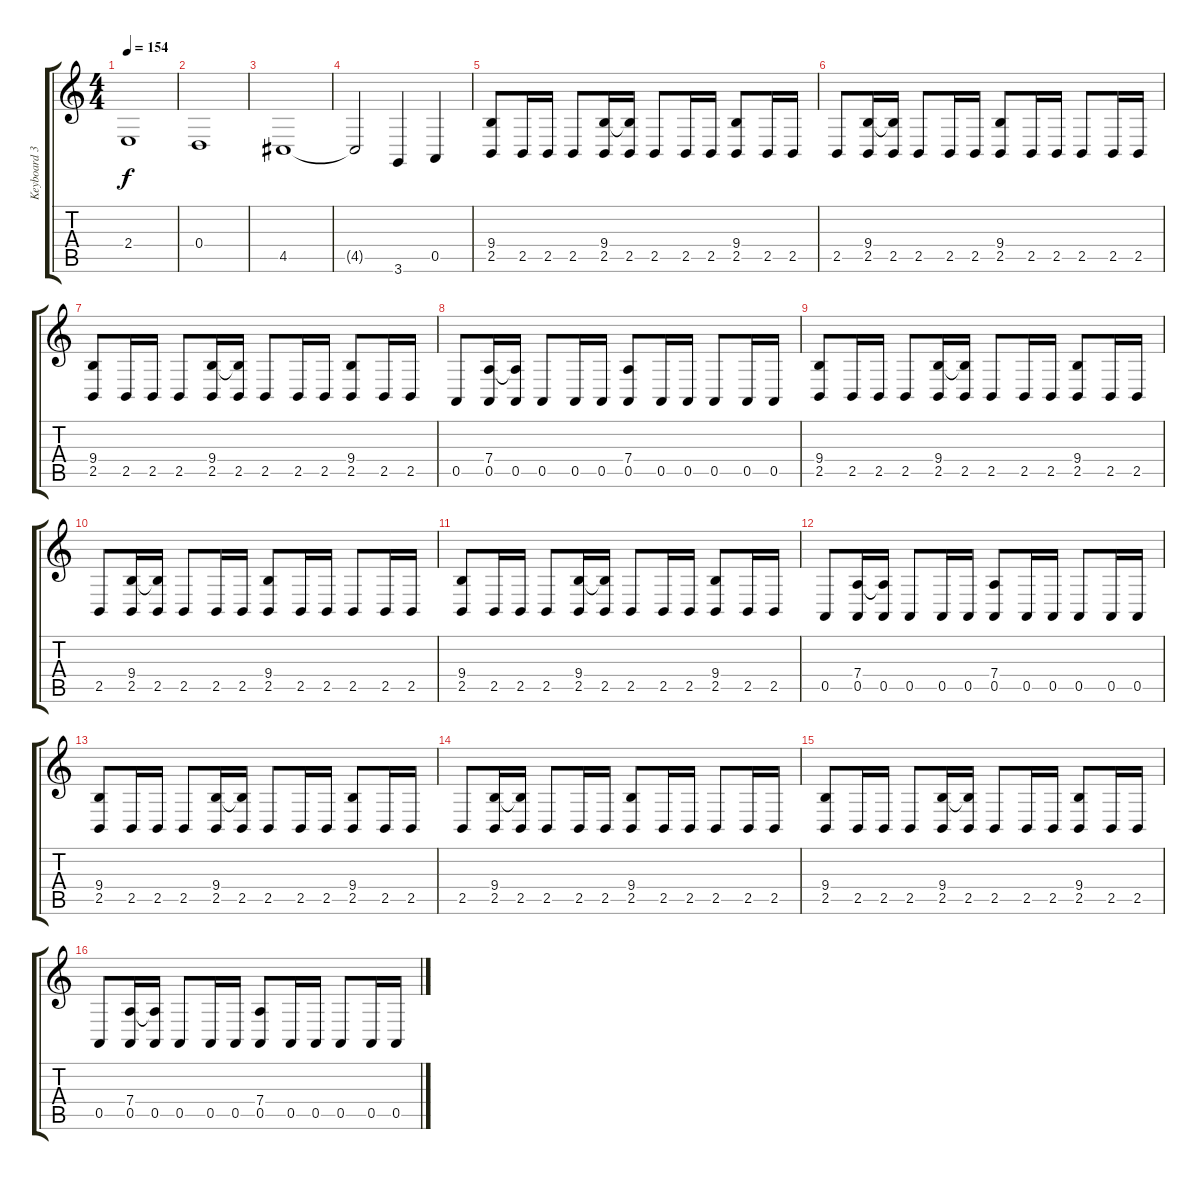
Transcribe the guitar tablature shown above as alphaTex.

\track ("Keyboard 3" "Keyboard 3") {instrument lead1square}
\staff {score tabs}
\tuning (E4 B3 G3 D3 A2 E2) {hide}
\ts (4 4)
\tempo 154
\clef g2
\ks c
2.4.1{dy f} |
0.4.1 |
4.5.1 |
4.5{t}.2 3.6.4 0.5.4 |
\section ("" "")
(9.4 2.5).8 2.5.16 2.5.16 2.5.8 (9.4 2.5).16 (9.4{t} 2.5).16 2.5.8 2.5.16 2.5.16 (9.4 2.5).8 2.5.16 2.5.16 |
2.5.8 (9.4 2.5).16 (9.4{t} 2.5).16 2.5.8 2.5.16 2.5.16 (9.4 2.5).8 2.5.16 2.5.16 2.5.8 2.5.16 2.5.16 |
(9.4 2.5).8 2.5.16 2.5.16 2.5.8 (9.4 2.5).16 (9.4{t} 2.5).16 2.5.8 2.5.16 2.5.16 (9.4 2.5).8 2.5.16 2.5.16 |
0.5.8 (7.4 0.5).16 (7.4{t} 0.5).16 0.5.8 0.5.16 0.5.16 (7.4 0.5).8 0.5.16 0.5.16 0.5.8 0.5.16 0.5.16 |
(9.4 2.5).8 2.5.16 2.5.16 2.5.8 (9.4 2.5).16 (9.4{t} 2.5).16 2.5.8 2.5.16 2.5.16 (9.4 2.5).8 2.5.16 2.5.16 |
2.5.8 (9.4 2.5).16 (9.4{t} 2.5).16 2.5.8 2.5.16 2.5.16 (9.4 2.5).8 2.5.16 2.5.16 2.5.8 2.5.16 2.5.16 |
(9.4 2.5).8 2.5.16 2.5.16 2.5.8 (9.4 2.5).16 (9.4{t} 2.5).16 2.5.8 2.5.16 2.5.16 (9.4 2.5).8 2.5.16 2.5.16 |
0.5.8 (7.4 0.5).16 (7.4{t} 0.5).16 0.5.8 0.5.16 0.5.16 (7.4 0.5).8 0.5.16 0.5.16 0.5.8 0.5.16 0.5.16 |
\section ("" "")
(9.4 2.5).8 2.5.16 2.5.16 2.5.8 (9.4 2.5).16 (9.4{t} 2.5).16 2.5.8 2.5.16 2.5.16 (9.4 2.5).8 2.5.16 2.5.16 |
2.5.8 (9.4 2.5).16 (9.4{t} 2.5).16 2.5.8 2.5.16 2.5.16 (9.4 2.5).8 2.5.16 2.5.16 2.5.8 2.5.16 2.5.16 |
(9.4 2.5).8 2.5.16 2.5.16 2.5.8 (9.4 2.5).16 (9.4{t} 2.5).16 2.5.8 2.5.16 2.5.16 (9.4 2.5).8 2.5.16 2.5.16 |
0.5.8 (7.4 0.5).16 (7.4{t} 0.5).16 0.5.8 0.5.16 0.5.16 (7.4 0.5).8 0.5.16 0.5.16 0.5.8 0.5.16 0.5.16
